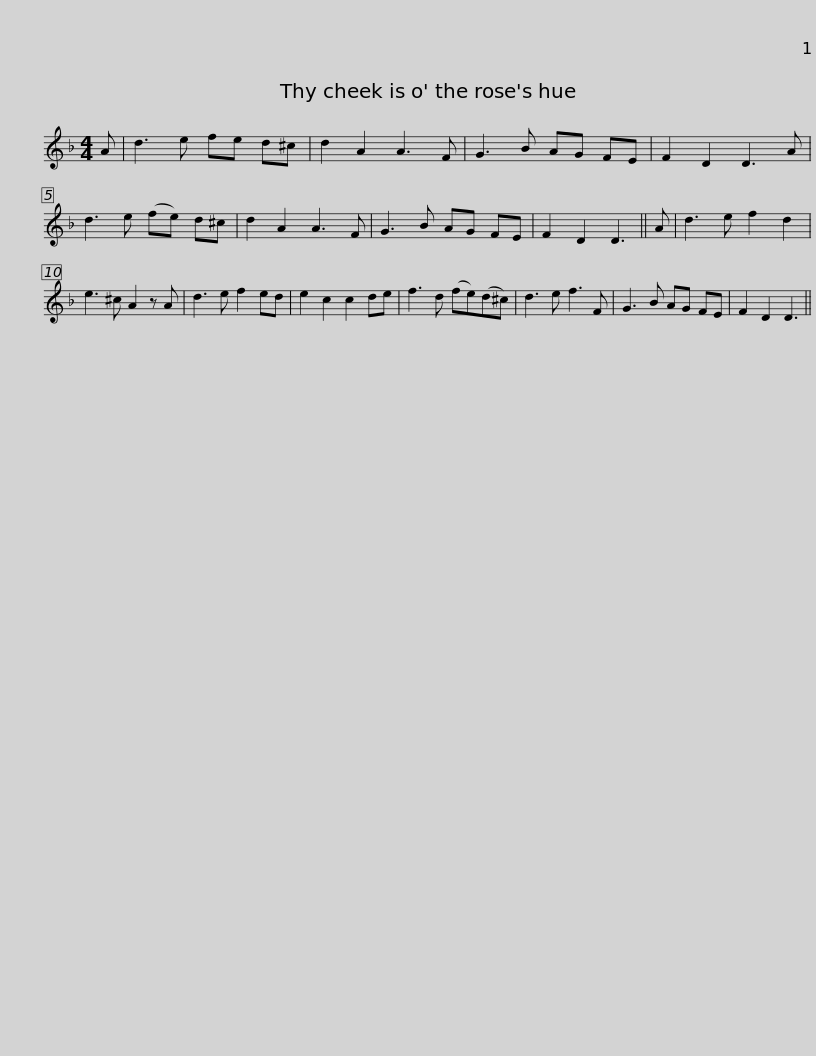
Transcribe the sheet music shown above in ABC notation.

X:1
L:1/8
M:4/4
I:linebreak $
K:Dmin
V:1 treble
V:1
 A | d3 e fe d^c | d2 A2 A3 F | G3 B AG FE | F2 D2 D3 A | %5
 d3 e (fe) d^c | d2 A2 A3 F |$ G3 B AG FE | F2 D2 D3 || A | %10
 d3 e f2 d2 | e3 ^c A2 z A | d3 e f2 ed | e2 c2 c2 de | f3 d (fe)(d^c) |$ %15
 d3 e f3 F | G3 B AG FE | F2 D2 D3 || %18
